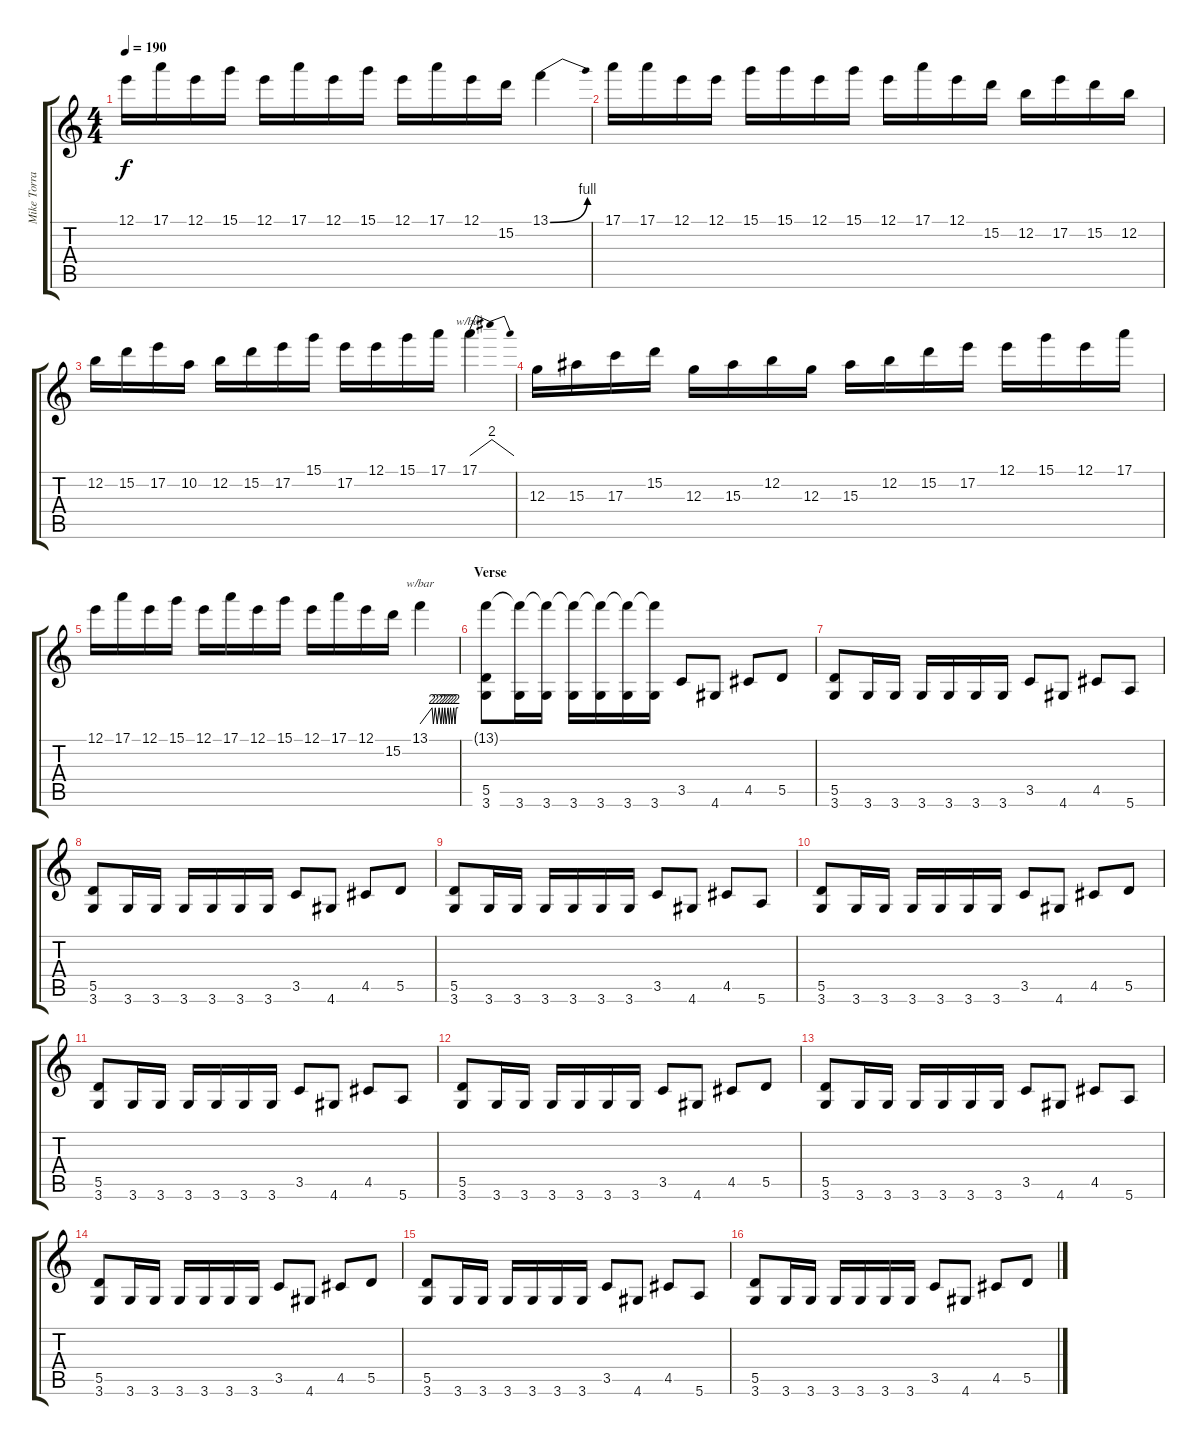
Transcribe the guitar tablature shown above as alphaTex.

\track ("Mike Torrao" "Mike Torra") {instrument distortionguitar}
\staff {score tabs}
\tuning (E4 B3 G3 D3 A2 E2) {hide}
\ts (4 4)
\tempo 190
\clef g2
\ks c
12.1.16{dy f} 17.1.16 12.1.16 15.1.16 12.1.16 17.1.16 12.1.16 15.1.16 12.1.16 17.1.16 12.1.16 15.2.16 13.1{be (bend 0 0 60 4)}.4 |
17.1.16 17.1.16 12.1.16 12.1.16 15.1.16 15.1.16 12.1.16 15.1.16 12.1.16 17.1.16 12.1.16 15.2.16 12.2.16 17.2.16 15.2.16 12.2.16 |
12.2.16 15.2.16 17.2.16 10.2.16 12.2.16 15.2.16 17.2.16 15.1.16 17.2.16 12.1.16 15.1.16 17.1.16 17.1.4{tbe (dip default 0 0 30 8 60 0)} |
12.3.16 15.3.16 17.3.16 15.2.16 12.3.16 15.3.16 12.2.16 12.3.16 15.3.16 12.2.16 15.2.16 17.2.16 12.1.16 15.1.16 12.1.16 17.1.16 |
12.1.16 17.1.16 12.1.16 15.1.16 12.1.16 17.1.16 12.1.16 15.1.16 12.1.16 17.1.16 12.1.16 15.2.16 13.1.4{tbe (custom default 0 0 19 8 21 0 24 8 27 0 30 8 33 0 35 8 37 0 39 8 41 0 44 8 46 0 48 8 50 0 53 8 55 0 57 8 60 8)} |
\section ("" "Verse")
(13.1{t} 5.5 3.6).8{volume 15 balance 0 instrument distortionguitar} (13.1{t} 3.6).16 (13.1{t} 3.6).16 (13.1{t} 3.6).16 (13.1{t} 3.6).16 (13.1{t} 3.6).16 (13.1{t} 3.6).16 3.5.8 4.6.8 4.5.8 5.5.8 |
(5.5 3.6).8 3.6.16 3.6.16 3.6.16 3.6.16 3.6.16 3.6.16 3.5.8 4.6.8 4.5.8 5.6.8 |
(5.5 3.6).8 3.6.16 3.6.16 3.6.16 3.6.16 3.6.16 3.6.16 3.5.8 4.6.8 4.5.8 5.5.8 |
(5.5 3.6).8 3.6.16 3.6.16 3.6.16 3.6.16 3.6.16 3.6.16 3.5.8 4.6.8 4.5.8 5.6.8 |
(5.5 3.6).8 3.6.16 3.6.16 3.6.16 3.6.16 3.6.16 3.6.16 3.5.8 4.6.8 4.5.8 5.5.8 |
(5.5 3.6).8 3.6.16 3.6.16 3.6.16 3.6.16 3.6.16 3.6.16 3.5.8 4.6.8 4.5.8 5.6.8 |
(5.5 3.6).8 3.6.16 3.6.16 3.6.16 3.6.16 3.6.16 3.6.16 3.5.8 4.6.8 4.5.8 5.5.8 |
(5.5 3.6).8 3.6.16 3.6.16 3.6.16 3.6.16 3.6.16 3.6.16 3.5.8 4.6.8 4.5.8 5.6.8 |
(5.5 3.6).8 3.6.16 3.6.16 3.6.16 3.6.16 3.6.16 3.6.16 3.5.8 4.6.8 4.5.8 5.5.8 |
(5.5 3.6).8 3.6.16 3.6.16 3.6.16 3.6.16 3.6.16 3.6.16 3.5.8 4.6.8 4.5.8 5.6.8 |
(5.5 3.6).8 3.6.16 3.6.16 3.6.16 3.6.16 3.6.16 3.6.16 3.5.8 4.6.8 4.5.8 5.5.8
